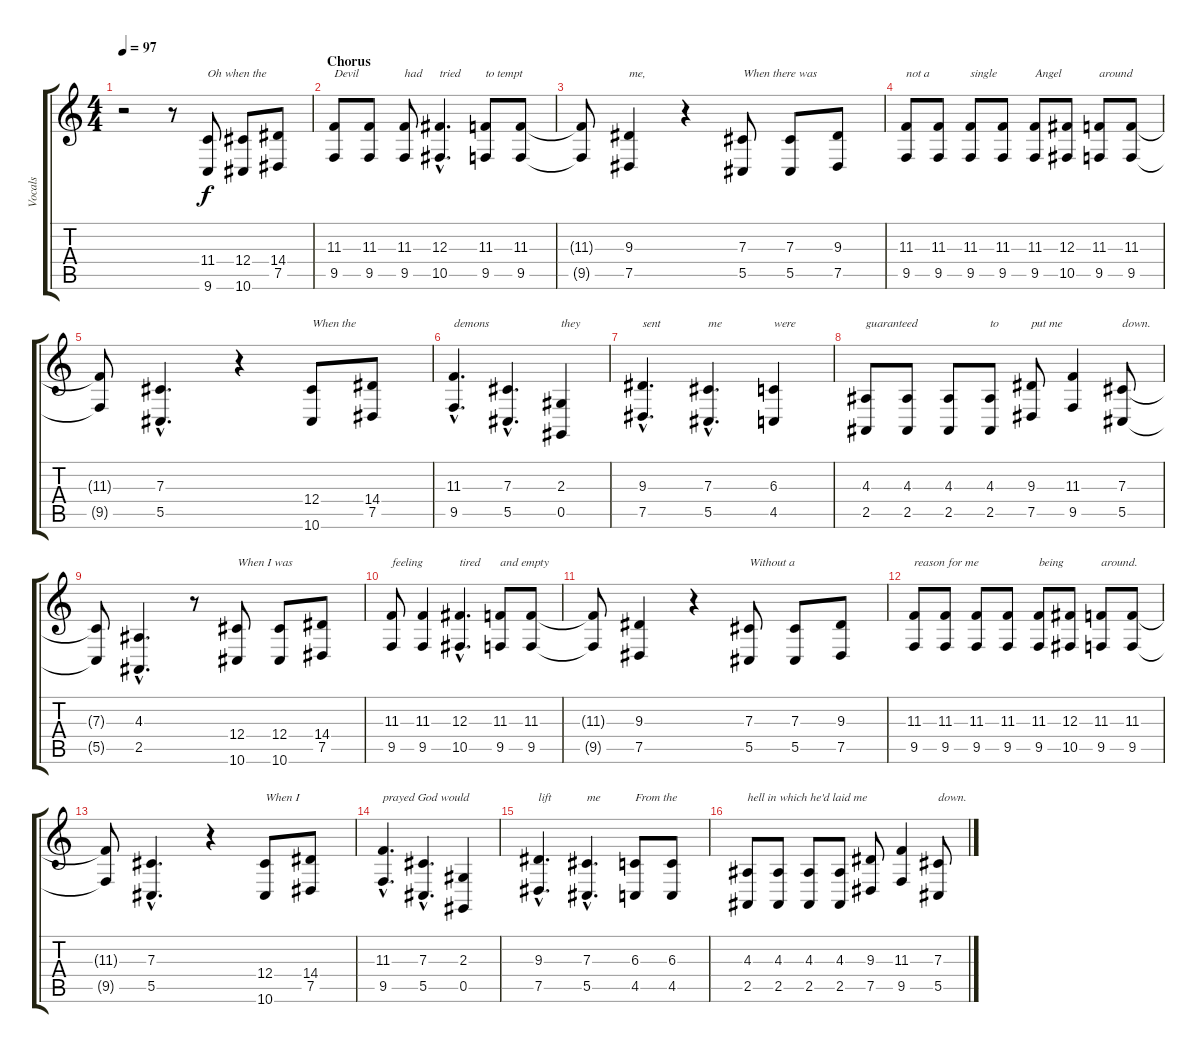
\track ("Vocals" "Vocals") {instrument flute}
\staff {score tabs}
\tuning (Eb4 Bb3 Gb3 Db3 Ab2 Eb2) {hide}
\ts (4 4)
\tempo 97
\clef g2
\ks c
r.2{dy f} r.8 (11.4 9.6).8{txt "Oh when the"} (12.4 10.6).8 (14.4 7.5).8 |
\section ("" "Chorus")
(11.3 9.5).8{txt "Devil"} (11.3 9.5).8 (11.3 9.5).8{txt "had"} (12.3{hac} 10.5{hac}).4{d txt "tried"} (11.3 9.5).8{txt "to tempt"} (11.3 9.5).8 |
(11.3{t} 9.5{t}).8 (9.3 7.5).4{txt "me,"} r.4 (7.3 5.5).8{txt "When there was"} (7.3 5.5).8 (9.3 7.5).8 |
(11.3 9.5).8{txt "not a"} (11.3 9.5).8 (11.3 9.5).8{txt "single"} (11.3 9.5).8 (11.3 9.5).8{txt "Angel"} (12.3 10.5).8 (11.3 9.5).8{txt "around"} (11.3 9.5).8 |
(11.3{t} 9.5{t}).8 (7.3{hac} 5.5{hac}).4{d} r.4 (12.4 10.6).8{txt "When the"} (14.4 7.5).8 |
(11.3{hac} 9.5{hac}).4{d txt "demons"} (7.3{hac} 5.5{hac}).4{d} (2.3 0.5).4{txt "they"} |
(9.3{hac} 7.5{hac}).4{d txt "sent"} (7.3{hac} 5.5{hac}).4{d txt "me"} (6.3 4.5).4{txt "were"} |
(4.3 2.5).8{txt "guaranteed"} (4.3 2.5).8 (4.3 2.5).8 (4.3 2.5).8{txt "to"} (9.3 7.5).8{txt "put me"} (11.3 9.5).4 (7.3 5.5).8{txt "down."} |
(7.3{t} 5.5{t}).8 (4.3{hac} 2.5{hac}).4{d} r.8 (12.4 10.6).8{txt "When I was"} (12.4 10.6).8 (14.4 7.5).8 |
(11.3 9.5).8{txt "feeling"} (11.3 9.5).4 (12.3{hac} 10.5{hac}).4{d txt "tired"} (11.3 9.5).8{txt "and empty"} (11.3 9.5).8 |
(11.3{t} 9.5{t}).8 (9.3 7.5).4 r.4 (7.3 5.5).8{txt "Without a"} (7.3 5.5).8 (9.3 7.5).8 |
(11.3 9.5).8{txt "reason for me"} (11.3 9.5).8 (11.3 9.5).8 (11.3 9.5).8 (11.3 9.5).8{txt "being"} (12.3 10.5).8 (11.3 9.5).8{txt "around."} (11.3 9.5).8 |
(11.3{t} 9.5{t}).8 (7.3{hac} 5.5{hac}).4{d} r.4 (12.4 10.6).8{txt "When I"} (14.4 7.5).8 |
(11.3{hac} 9.5{hac}).4{d txt "prayed God would"} (7.3{hac} 5.5{hac}).4{d} (2.3 0.5).4 |
(9.3{hac} 7.5{hac}).4{d txt "lift"} (7.3{hac} 5.5{hac}).4{d txt "me"} (6.3 4.5).8{txt "From the"} (6.3 4.5).8 |
(4.3 2.5).8{txt "hell in which he'd laid me"} (4.3 2.5).8 (4.3 2.5).8 (4.3 2.5).8 (9.3 7.5).8 (11.3 9.5).4 (7.3 5.5).8{txt "down."}
